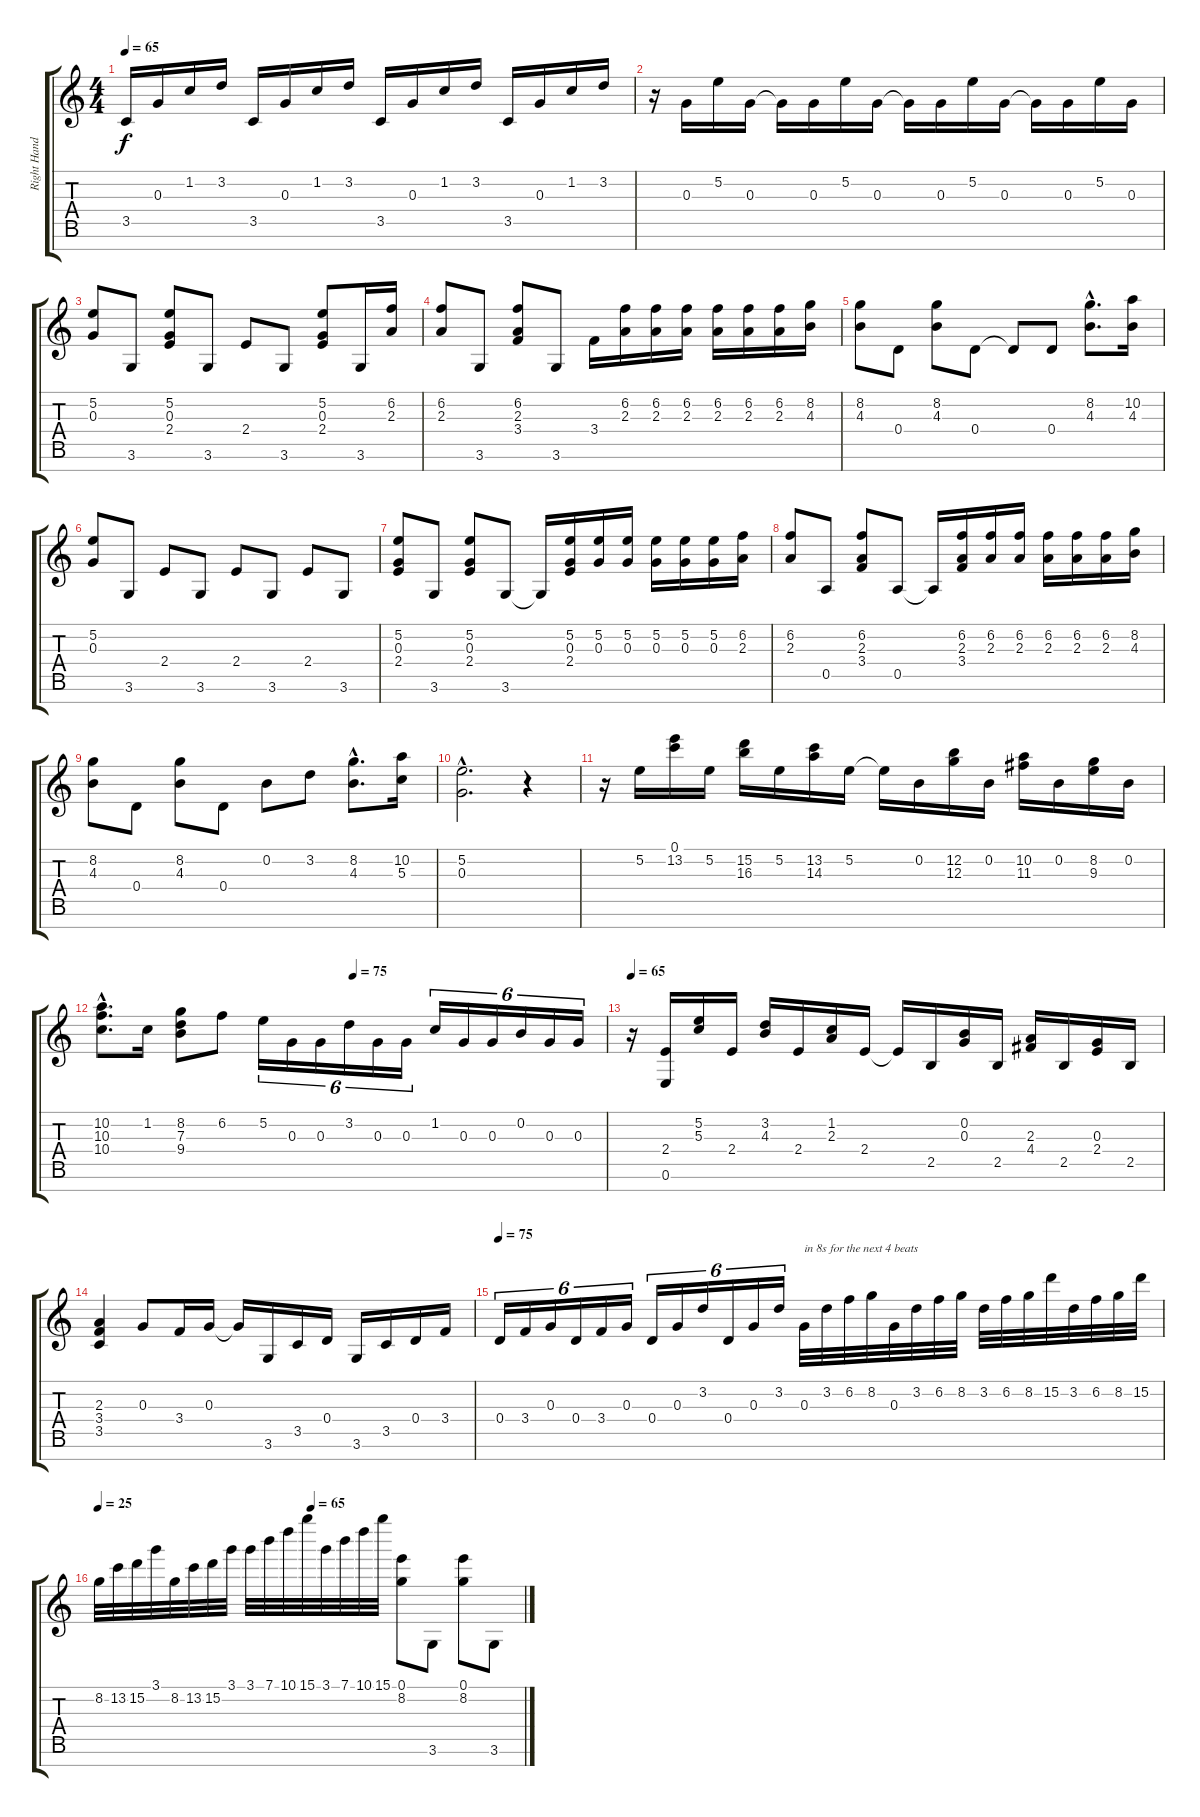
\track ("Right Hand" "Right Hand") {instrument acousticgrandpiano}
\staff {score tabs}
\tuning (E6 B4 G4 D4 A3 E3 B2) {hide}
\ts (4 4)
\tempo 65
\clef g2
\ks c
3.5.16{dy f instrument acousticgrandpiano} 0.3.16 1.2.16 3.2.16 3.5.16 0.3.16 1.2.16 3.2.16 3.5.16 0.3.16 1.2.16 3.2.16 3.5.16 0.3.16 1.2.16 3.2.16 |
r.16 0.3.16 5.2.16 0.3.16 0.3{t}.16 0.3.16 5.2.16 0.3.16 0.3{t}.16 0.3.16 5.2.16 0.3.16 0.3{t}.16 0.3.16 5.2.16 0.3.16 |
(5.2 0.3).8 3.6.8 (5.2 0.3 2.4).8 3.6.8 2.4.8 3.6.8 (5.2 0.3 2.4).8 3.6.16 (6.2 2.3).16 |
(6.2 2.3).8 3.6.8 (6.2 2.3 3.4).8 3.6.8 3.4.16 (6.2 2.3).16 (6.2 2.3).16 (6.2 2.3).16 (6.2 2.3).16 (6.2 2.3).16 (6.2 2.3).16 (8.2 4.3).16 |
(8.2 4.3).8 0.4.8 (8.2 4.3).8 0.4.8 0.4{t}.8 0.4.8 (8.2{hac} 4.3{hac}).8{d} (10.2 4.3).16 |
(5.2 0.3).8 3.6.8 2.4.8 3.6.8 2.4.8 3.6.8 2.4.8 3.6.8 |
(5.2 0.3 2.4).8 3.6.8 (5.2 0.3 2.4).8 3.6.8 3.6{t}.16 (5.2 0.3 2.4).16 (5.2 0.3).16 (5.2 0.3).16 (5.2 0.3).16 (5.2 0.3).16 (5.2 0.3).16 (6.2 2.3).16 |
(6.2 2.3).8 0.5.8 (6.2 2.3 3.4).8 0.5.8 0.5{t}.16 (6.2 2.3 3.4).16 (6.2 2.3).16 (6.2 2.3).16 (6.2 2.3).16 (6.2 2.3).16 (6.2 2.3).16 (8.2 4.3).16 |
(8.2 4.3).8 0.4.8 (8.2 4.3).8 0.4.8 0.2.8 3.2.8 (8.2{hac} 4.3{hac}).8{d} (10.2 5.3).16 |
(5.2{hac} 0.3{hac}).2{d} r.4 |
r.16 5.2.16 (0.1 13.2).16 5.2.16 (15.2 16.3).16 5.2.16 (13.2 14.3).16 5.2.16 5.2{t}.16 0.2.16 (12.2 12.3).16 0.2.16 (10.2 11.3).16 0.2.16 (8.2 9.3).16 0.2.16 |
\tempo (75 0.5)
(10.2{hac} 10.3{hac} 10.4{hac}).8{d} 1.2.16 (8.2 7.3 9.4).8 6.2.8 5.2.16{tu (6 4)} 0.3.16{tu (6 4)} 0.3.16{tu (6 4)} 3.2.16{tu (6 4)} 0.3.16{tu (6 4)} 0.3.16{tu (6 4)} 1.2.16{tu (6 4)} 0.3.16{tu (6 4)} 0.3.16{tu (6 4)} 0.2.16{tu (6 4)} 0.3.16{tu (6 4)} 0.3.16{tu (6 4)} |
\tempo 65
r.16 (2.4 0.6).16 (5.2 5.3).16 2.4.16 (3.2 4.3).16 2.4.16 (1.2 2.3).16 2.4.16 2.4{t}.16 2.5.16 (0.2 0.3).16 2.5.16 (2.3 4.4).16 2.5.16 (0.3 2.4).16 2.5.16 |
(2.3 3.4 3.5).4 0.3.8 3.4.16 0.3.16 0.3{t}.16 3.6.16 3.5.16 0.4.16 3.6.16 3.5.16 0.4.16 3.4.16 |
\tempo 75
0.4.16{tu (6 4)} 3.4.16{tu (6 4)} 0.3.16{tu (6 4)} 0.4.16{tu (6 4)} 3.4.16{tu (6 4)} 0.3.16{tu (6 4)} 0.4.16{tu (6 4)} 0.3.16{tu (6 4)} 3.2.16{tu (6 4)} 0.4.16{tu (6 4)} 0.3.16{tu (6 4)} 3.2.16{tu (6 4)} 0.3.32{txt "in 8s for the next 4 beats"} 3.2.32 6.2.32 8.2.32 0.3.32 3.2.32 6.2.32 8.2.32 3.2.32 6.2.32 8.2.32 15.2.32 3.2.32 6.2.32 8.2.32 15.2.32 |
\tempo 25
\tempo (65 0.5)
8.2.32 13.2.32 15.2.32 3.1.32 8.2.32 13.2.32 15.2.32 3.1.32 3.1.32 7.1.32 10.1.32 15.1.32 3.1.32 7.1.32 10.1.32 15.1.32 (0.1 8.2).8 3.6.8 (0.1 8.2).8 3.6.8
